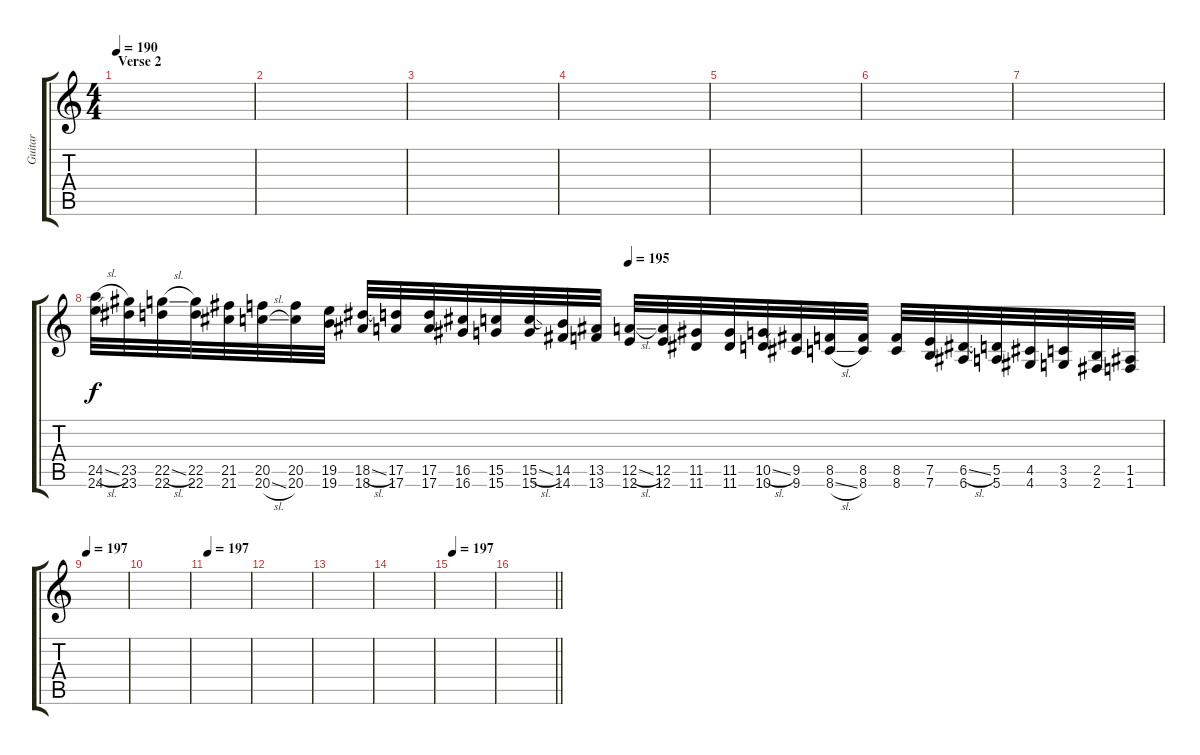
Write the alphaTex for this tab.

\track ("Guitar" "Guitar") {instrument distortionguitar}
\staff {score tabs}
\tuning (E4 B3 G3 D3 A2 E2) {hide}
\ts (4 4)
\section ("" "Verse 2")
\tempo 190
\clef g2
\ks c
|
|
|
|
|
|
|
\tempo (195 0.5)
(24.5{sl} 24.6).32 (23.5 23.6).32 (22.5{sl} 22.6).32 (22.5 22.6).32 (21.5 21.6).32 (20.5 20.6{sl}).32 (20.5 20.6).32 (19.5 19.6).32 (18.5{sl} 18.6).32 (17.5 17.6).32 (17.5 17.6).32 (16.5 16.6).32 (15.5 15.6).32 (15.5{sl} 15.6).32 (14.5 14.6).32 (13.5 13.6).32 (12.5{sl} 12.6).32 (12.5 12.6).32 (11.5 11.6).32 (11.5 11.6).32 (10.5{sl} 10.6).32 (9.5 9.6).32 (8.5 8.6{sl}).32 (8.5 8.6).32 (8.5 8.6).32 (7.5 7.6).32 (6.5{sl} 6.6).32 (5.5 5.6).32 (4.5 4.6).32 (3.5 3.6).32 (2.5 2.6).32 (1.5 1.6).32 |
\tempo 197
|
|
\tempo 197
|
|
|
|
\tempo 197
|
\barLineRight lightlight
